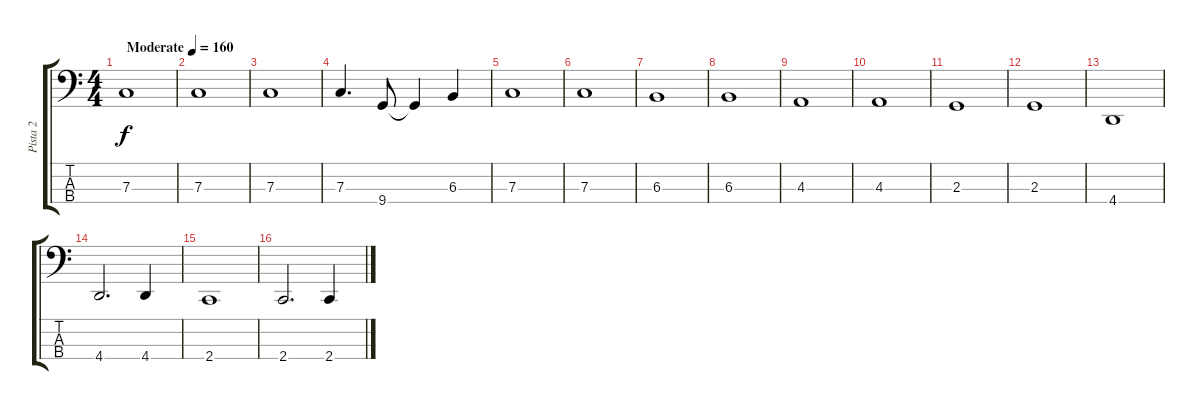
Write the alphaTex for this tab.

\track ("Pista 2" "Pista 2") {instrument electricbassfinger}
\staff {score tabs}
\tuning (G2 D2 F1 Bb0) {hide}
\ts (4 4)
\tempo (160 "Moderate")
\clef f4
\ks c
7.3.1{dy f instrument electricbassfinger} |
7.3.1 |
7.3.1 |
7.3.4{d} 9.4.8 9.4{t}.4 6.3.4 |
7.3.1 |
7.3.1 |
6.3.1 |
6.3.1 |
4.3.1 |
4.3.1 |
2.3.1 |
2.3.1 |
4.4.1 |
4.4.2{d} 4.4.4 |
2.4.1 |
2.4.2{d} 2.4.4
